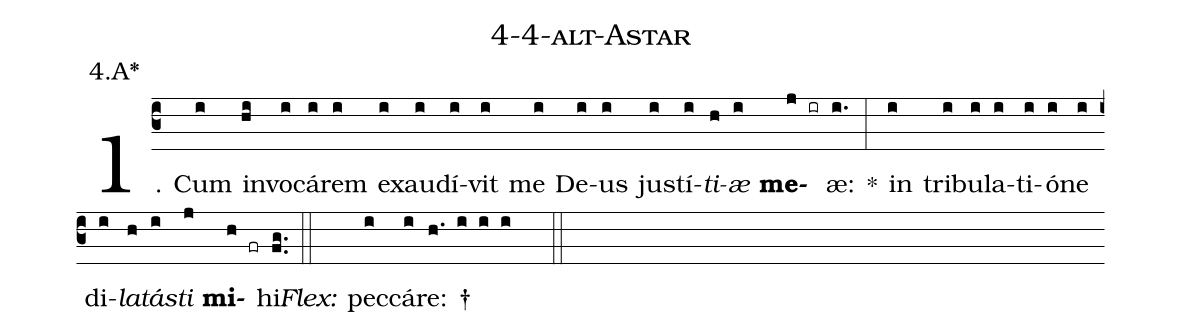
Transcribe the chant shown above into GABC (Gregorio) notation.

name: 4-4-alt-Astar;
annotation: 4.A*;
%%
(c3)1. Cum(i) in(hi)vo(i)cá(i)rem(i) ex(i)au(i)dí(i)vit(i) me(i) De(i)us(i) jus(i)tí(i)<i>ti</i>(h)<i>æ</i>(i) <b>me</b>(j ir)æ:(i.) *(:) in(i) tri(i)bu(i)la(i)ti(i)ó(i)ne(i) di(i)<i>la</i>(h)<i>tás</i>(i)<i>ti</i>(j) <b>mi</b>(h fr)hi.(fg..) (::)
<i>Flex:</i>()  pec(i)cá(i)re: †(h. i i i  ::)
